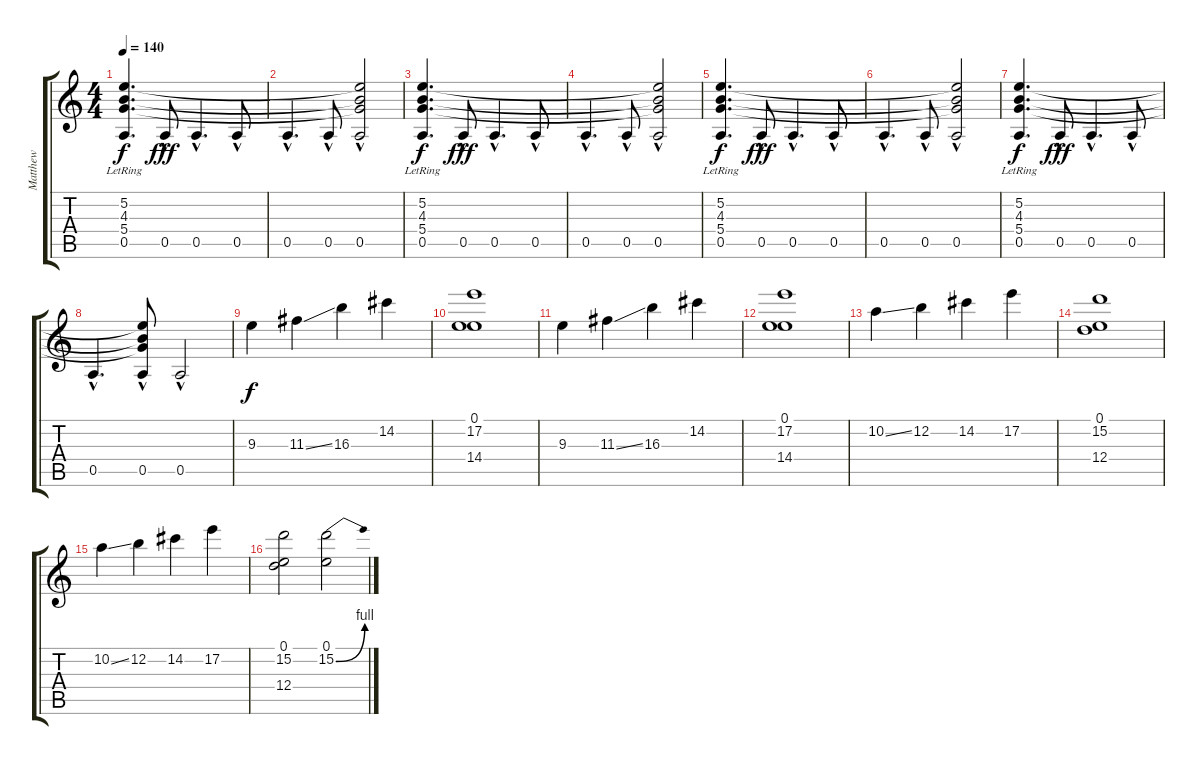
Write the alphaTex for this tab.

\track ("Matthew" "Matthew") {instrument electricguitarclean}
\staff {score tabs}
\tuning (E4 B3 G3 D3 A2 E2) {hide}
\ts (4 4)
\tempo 140
\clef g2
\ks c
(5.2{lr} 4.3{lr} 5.4{lr} 0.5{lr}).4{d dy f} 0.5{hac}.8{dy fff} 0.5{hac}.4{d} 0.5{hac}.8 |
0.5{hac}.4{d} 0.5{hac}.8 (5.2{t} 4.3{t} 5.4{t} 0.5{hac}).2 |
(5.2{lr} 4.3{lr} 5.4{lr} 0.5{lr}).4{d dy f} 0.5{hac}.8{dy fff} 0.5{hac}.4{d} 0.5{hac}.8 |
0.5{hac}.4{d} 0.5{hac}.8 (5.2{t} 4.3{t} 5.4{t} 0.5{hac}).2 |
(5.2{lr} 4.3{lr} 5.4{lr} 0.5{lr}).4{d dy f} 0.5{hac}.8{dy fff} 0.5{hac}.4{d} 0.5{hac}.8 |
0.5{hac}.4{d} 0.5{hac}.8 (5.2{t} 4.3{t} 5.4{t} 0.5{hac}).2 |
(5.2{lr} 4.3{lr} 5.4{lr} 0.5{lr}).4{d dy f} 0.5{hac}.8{dy fff} 0.5{hac}.4{d} 0.5{hac}.8 |
0.5{hac}.4{d} (5.2{t} 4.3{t} 5.4{t} 0.5{hac}).8 0.5{hac}.2 |
9.3.4{dy f} 11.3{ss}.4 16.3.4 14.2.4 |
(0.1 17.2 14.4).1 |
9.3.4 11.3{ss}.4 16.3.4 14.2.4 |
(0.1 17.2 14.4).1 |
10.2{ss}.4 12.2.4 14.2.4 17.2.4 |
(0.1 15.2 12.4).1 |
10.2{ss}.4 12.2.4 14.2.4 17.2.4 |
(0.1 15.2 12.4).2 (0.1 15.2{be (bend 0 0 60 4)}).2
